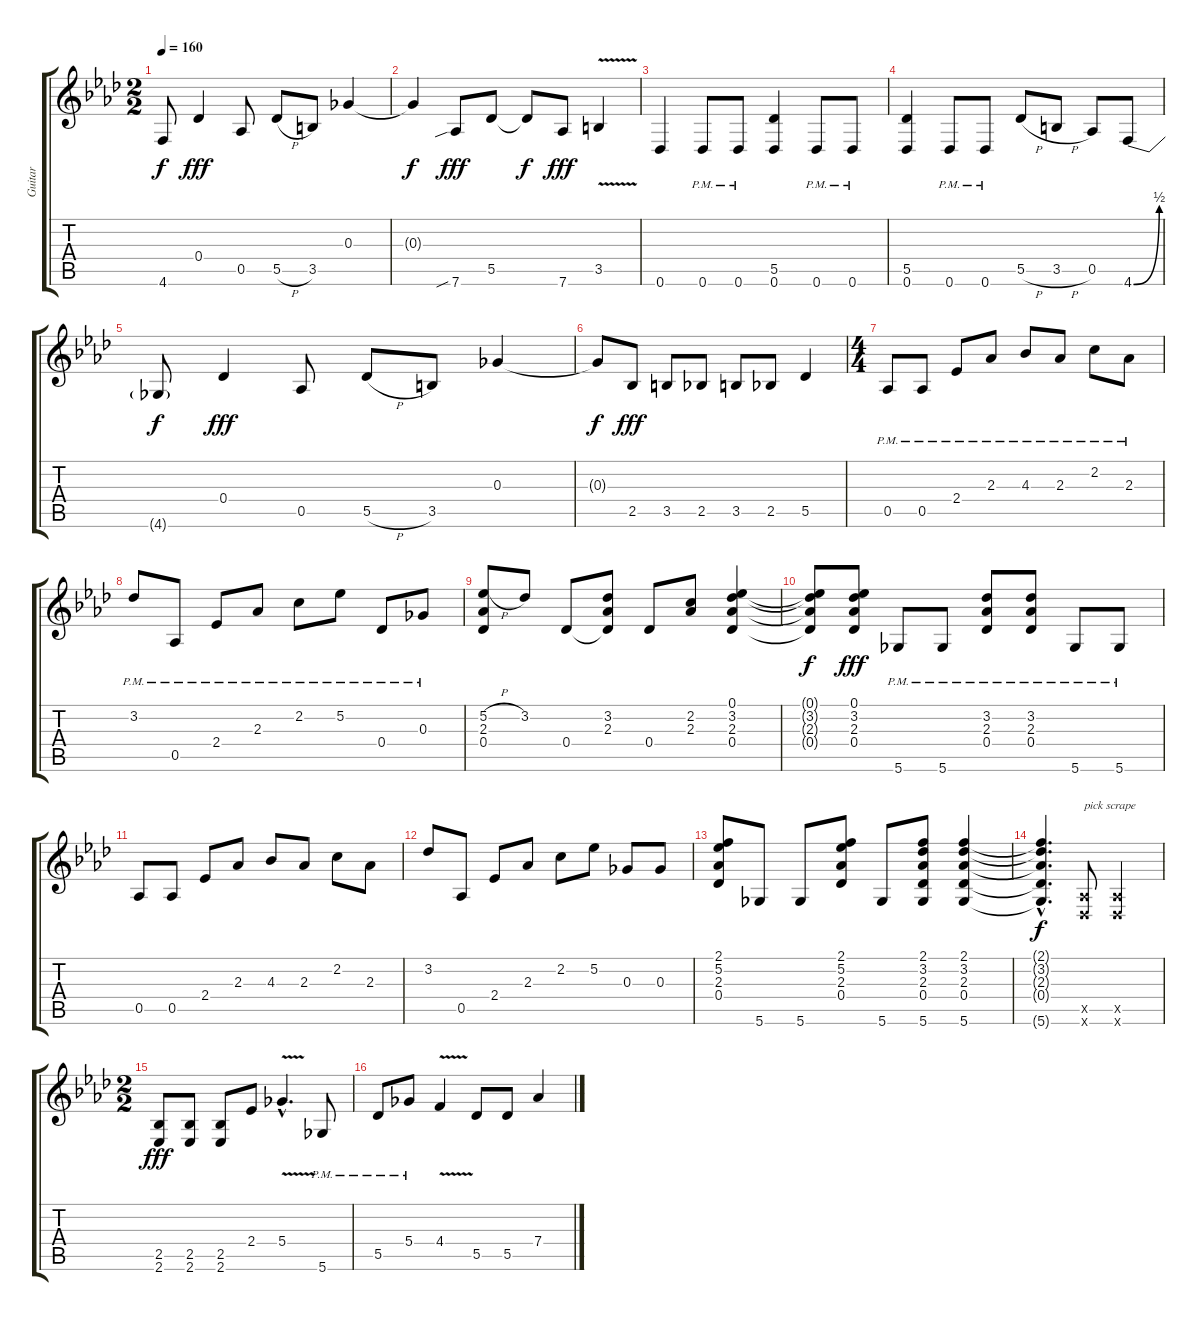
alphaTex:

\track ("Guitar" "Guitar") {instrument distortionguitar}
\staff {score tabs}
\tuning (Eb4 Bb3 Gb3 Db3 Ab2 Db2) {hide}
\ts (2 2)
\tempo 160
\clef g2
\ks ab
4.6{t}.8{dy f} 0.4.4{dy fff} 0.5.8 5.5{h}.8 3.5.8 0.3.4 |
0.3{t}.4{dy f} 7.6{sib}.8{dy fff} 5.5.8 5.5{t}.8{dy f} 7.6.8{dy fff} 3.5{v}.4 |
0.6.4 0.6{pm}.8 0.6{pm}.8 (5.5 0.6).4 0.6{pm}.8 0.6{pm}.8 |
(5.5 0.6).4 0.6{pm}.8 0.6{pm}.8 5.5{h}.8 3.5{h}.8 0.5.8 4.6{be (bend 0 0 60 2)}.8 |
4.6{t}.8{dy f} 0.4.4{dy fff} 0.5.8 5.5{h}.8 3.5.8 0.3.4 |
0.3{t}.8{dy f} 2.5.8{dy fff} 3.5.8 2.5.8 3.5.8 2.5.8 5.5.4 |
\ts (4 4)
0.5{pm}.8 0.5{pm}.8 2.4{pm}.8 2.3{pm}.8 4.3{pm}.8 2.3{pm}.8 2.2{pm}.8 2.3{pm}.8 |
3.2{pm}.8 0.5{pm}.8 2.4{pm}.8 2.3{pm}.8 2.2{pm}.8 5.2{pm}.8 0.4{pm}.8 0.3{pm}.8 |
(5.2{h} 2.3 0.4).8 3.2.8 0.4.8 (3.2 2.3 0.4{t}).8 0.4.8 (2.2 2.3).8 (0.1 3.2 2.3 0.4).4 |
(0.1{t} 3.2{t} 2.3{t} 0.4{t}).8{dy f} (0.1 3.2 2.3 0.4).8{dy fff} 5.6{pm}.8 5.6{pm}.8 (3.2{pm} 2.3{pm} 0.4{pm}).8 (3.2{pm} 2.3{pm} 0.4{pm}).8 5.6{pm}.8 5.6{pm}.8 |
0.5.8 0.5.8 2.4.8 2.3.8 4.3.8 2.3.8 2.2.8 2.3.8 |
3.2.8 0.5.8 2.4.8 2.3.8 2.2.8 5.2.8 0.3.8 0.3.8 |
(2.1 5.2 2.3 0.4).8 5.6.8 5.6.8 (2.1 5.2 2.3 0.4).8 5.6.8 (2.1 3.2 2.3 0.4 5.6).8 (2.1 3.2 2.3 0.4 5.6).4 |
(2.1{hac t} 3.2{hac t} 2.3{hac t} 0.4{hac t} 5.6{hac t}).4{d dy f} (0.5{x} 0.6{x}).8{txt "pick scrape"} (0.5{x} 0.6{x}).2 |
\ts (2 2)
(2.5 2.6).8{dy fff} (2.5 2.6).8 (2.5 2.6).8 2.4.8 5.4{v hac}.4{d} 5.6{pm}.8 |
5.5{pm}.8 5.4{pm}.8 4.4{v}.4 5.5.8 5.5.8 7.4.4
